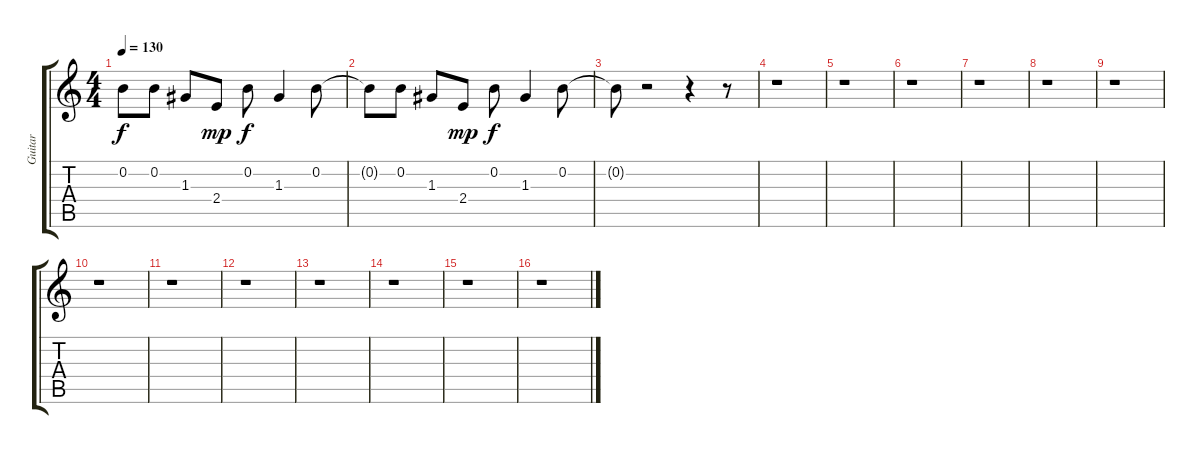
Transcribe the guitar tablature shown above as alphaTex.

\track ("Guitar" "Guitar") {instrument acousticguitarsteel}
\staff {score tabs}
\tuning (E4 B3 G3 D3 A2 E2) {hide}
\ts (4 4)
\tempo 130
\clef g2
\ks c
0.2{t}.8{dy f} 0.2.8 1.3.8 2.4.8{dy mp} 0.2.8{dy f} 1.3.4 0.2.8 |
0.2{t}.8 0.2.8 1.3.8 2.4.8{dy mp} 0.2.8{dy f} 1.3.4 0.2.8 |
0.2{t}.8 r.2 r.4 r.8 |
r.1 |
r.1 |
r.1 |
r.1 |
r.1 |
r.1 |
r.1 |
r.1 |
r.1 |
r.1 |
r.1 |
r.1 |
r.1
